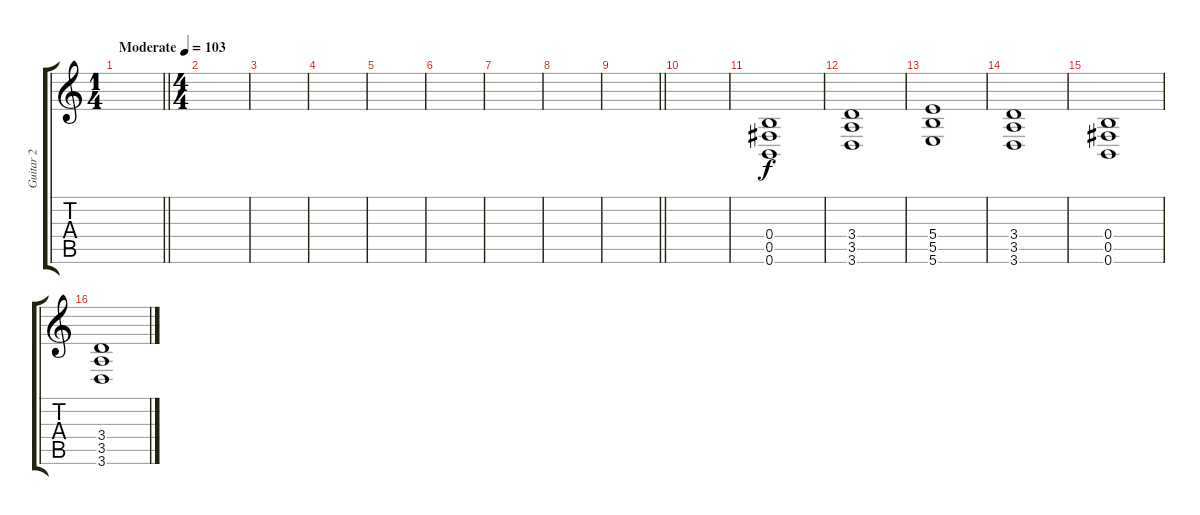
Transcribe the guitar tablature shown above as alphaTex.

\track ("Guitar 2" "Guitar 2") {instrument distortionguitar}
\staff {score tabs}
\tuning (Db4 Ab3 E3 B2 Gb2 B1) {hide}
\ts (1 4)
\tempo (103 "Moderate")
\clef g2
\barLineRight lightlight
\ks c
|
\ts (4 4)
|
|
|
|
|
|
|
\barLineRight lightlight
|
\section ("" "")
|
(0.4 0.5 0.6).1{balance 14} |
(3.4 3.5 3.6).1 |
(5.4 5.5 5.6).1 |
(3.4 3.5 3.6).1 |
(0.4 0.5 0.6).1 |
(3.4 3.5 3.6).1
